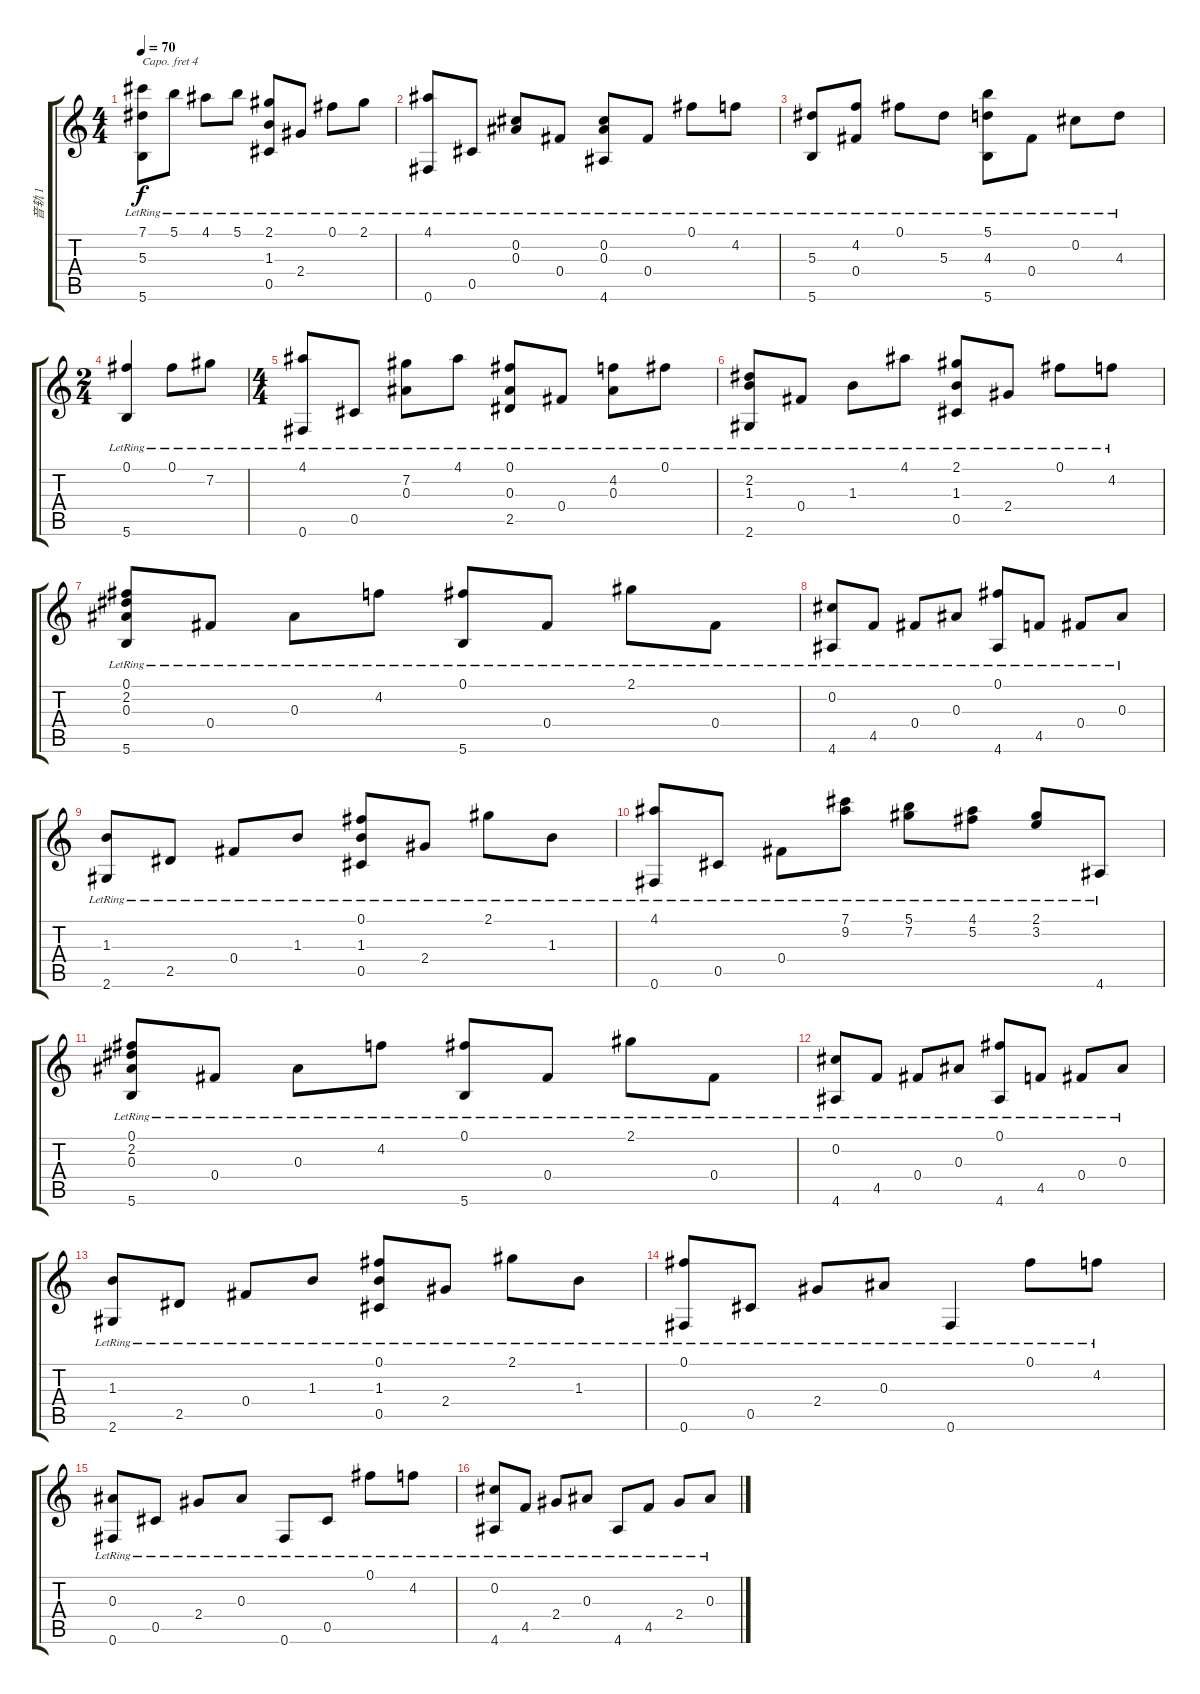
\track ("音轨 1" "音轨 1") {instrument acousticguitarsteel}
\staff {score tabs}
\capo 4
\tuning (D4 A3 Gb3 D3 A2 D2) {hide}
\ts (4 4)
\tempo 70
\clef g2
\ks c
(7.1{lr} 5.3{lr} 5.6{lr}).8{dy f} 5.1{lr}.8 4.1{lr}.8 5.1{lr}.8 (2.1{lr} 1.3{lr} 0.5{lr}).8 2.4{lr}.8 0.1{lr}.8 2.1{lr}.8 |
(4.1{lr} 0.6{lr}).8 0.5{lr}.8 (0.2{lr} 0.3{lr}).8 0.4{lr}.8 (0.2{lr} 0.3{lr} 4.6{lr}).8 0.4{lr}.8 0.1{lr}.8 4.2{lr}.8 |
(5.3{lr} 5.6{lr}).8 (4.2{lr} 0.4{lr}).8 0.1{lr}.8 5.3{lr}.8 (5.1{lr} 4.3{lr} 5.6{lr}).8 0.4{lr}.8 0.2{lr}.8 4.3{lr}.8 |
\ts (2 4)
(0.1{lr} 5.6{lr}).4 0.1{lr}.8 7.2{lr}.8 |
\ts (4 4)
(4.1{lr} 0.6{lr}).8 0.5{lr}.8 (7.2{lr} 0.3{lr}).8 4.1{lr}.8 (0.1{lr} 0.3{lr} 2.5{lr}).8 0.4{lr}.8 (4.2{lr} 0.3{lr}).8 0.1{lr}.8 |
(2.2{lr} 1.3{lr} 2.6{lr}).8 0.4{lr}.8 1.3{lr}.8 4.1{lr}.8 (2.1{lr} 1.3{lr} 0.5{lr}).8 2.4{lr}.8 0.1{lr}.8 4.2{lr}.8 |
(0.1{lr} 2.2{lr} 0.3{lr} 5.6{lr}).8 0.4{lr}.8 0.3{lr}.8 4.2{lr}.8 (0.1{lr} 5.6{lr}).8 0.4{lr}.8 2.1{lr}.8 0.4{lr}.8 |
(0.2{lr} 4.6{lr}).8 4.5{lr}.8 0.4{lr}.8 0.3{lr}.8 (0.1{lr} 4.6{lr}).8 4.5{lr}.8 0.4{lr}.8 0.3{lr}.8 |
(1.3{lr} 2.6{lr}).8 2.5{lr}.8 0.4{lr}.8 1.3{lr}.8 (0.1{lr} 1.3{lr} 0.5{lr}).8 2.4{lr}.8 2.1{lr}.8 1.3{lr}.8 |
(4.1{lr} 0.6{lr}).8 0.5{lr}.8 0.4{lr}.8 (7.1{lr} 9.2{lr}).8 (5.1{lr} 7.2{lr}).8 (4.1{lr} 5.2{lr}).8 (2.1{lr} 3.2{lr}).8 4.6{lr}.8 |
(0.1{lr} 2.2{lr} 0.3{lr} 5.6{lr}).8 0.4{lr}.8 0.3{lr}.8 4.2{lr}.8 (0.1{lr} 5.6{lr}).8 0.4{lr}.8 2.1{lr}.8 0.4{lr}.8 |
(0.2{lr} 4.6{lr}).8 4.5{lr}.8 0.4{lr}.8 0.3{lr}.8 (0.1{lr} 4.6{lr}).8 4.5{lr}.8 0.4{lr}.8 0.3{lr}.8 |
(1.3{lr} 2.6{lr}).8 2.5{lr}.8 0.4{lr}.8 1.3{lr}.8 (0.1{lr} 1.3{lr} 0.5{lr}).8 2.4{lr}.8 2.1{lr}.8 1.3{lr}.8 |
(0.1{lr} 0.6{lr}).8 0.5{lr}.8 2.4{lr}.8 0.3{lr}.8 0.6{lr}.4 0.1{lr}.8 4.2{lr}.8 |
(0.3{lr} 0.6{lr}).8 0.5{lr}.8 2.4{lr}.8 0.3{lr}.8 0.6{lr}.8 0.5{lr}.8 0.1{lr}.8 4.2{lr}.8 |
(0.2{lr} 4.6{lr}).8 4.5{lr}.8 2.4{lr}.8 0.3{lr}.8 4.6{lr}.8 4.5{lr}.8 2.4{lr}.8 0.3{lr}.8
